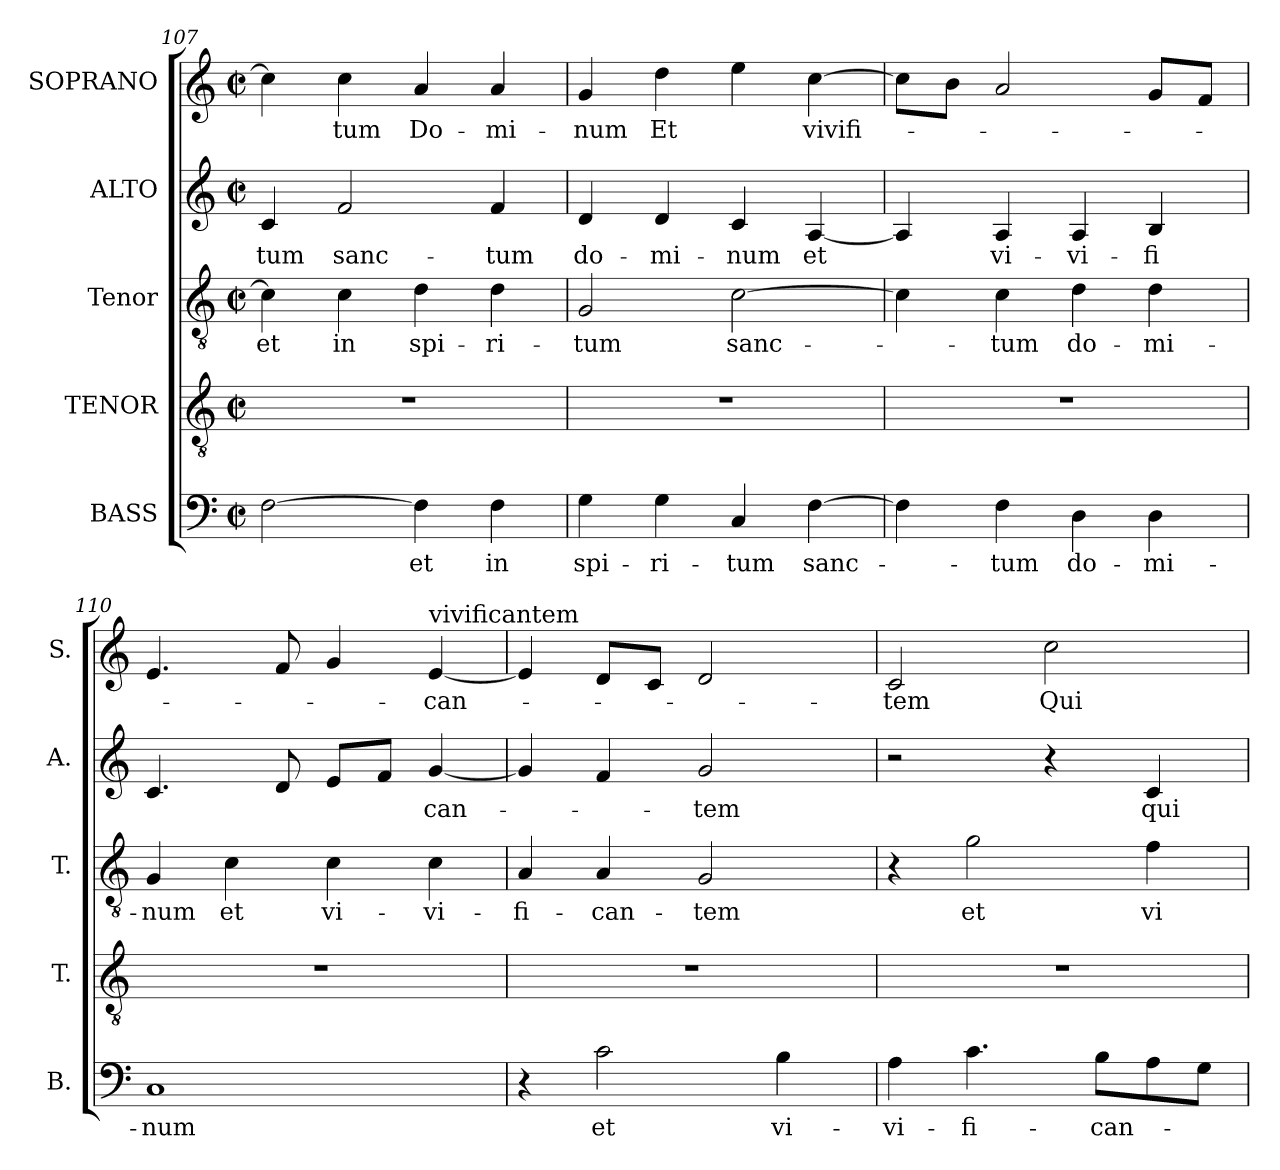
**kern	**text	**kern	**kern	**text	**kern	**text	**kern	**text
*part5	*part5	*part4	*part3	*part3	*part2	*part2	*part1	*part1
*staff5	*staff5	*staff4	*staff3	*staff3	*staff2	*staff2	*staff1	*staff1
*I"BASS	*	*I"TENOR	*I"Tenor	*	*I"ALTO	*	*I"SOPRANO	*
*I'B.	*	*I'T.	*I'T.	*	*I'A.	*	*I'S.	*
*clefF4	*	*clefGv2	*clefGv2	*	*clefG2	*	*clefG2	*
*	*	*ITrd7c12	*ITrd7c12	*	*	*	*	*
*k[]	*	*k[]	*k[]	*	*k[]	*	*k[]	*
*C:	*	*C:	*C:	*	*C:	*	*C:	*
*M2/2	*	*M2/2	*M2/2	*	*M2/2	*	*M2/2	*
*met(c|)	*	*met(c|)	*met(c|)	*	*met(c|)	*	*met(c|)	*
=107	=107	=107	=107	=107	=107	=107	=107	=107
!	!	!	!	!LO:LY:b:color=#000000	!	!	!	!
!	!	!	!	!	!	!LO:LY:b:color=#000000	!	!
[2Fi\	.	1r	4Ci\]	et	4ci/	-tum	4cci\]	.
!	!	!	!	!LO:LY:b:color=#000000	!	!	!	!
!	!	!	!	!	!	!LO:LY:b:color=#000000	!	!
!	!	!	!	!	!	!	!	!LO:LY:b:color=#000000
.	.	.	4Ci\	in	2fi/	sanc-	4cci\	tum
!	!LO:LY:b:color=#000000	!	!	!	!	!	!	!
!	!	!	!	!LO:LY:b:color=#000000	!	!	!	!
!	!	!	!	!	!	!	!	!LO:LY:b:color=#000000
4Fi\]	et	.	4Di\	spi-	.	.	4ai/	Do-
!	!LO:LY:b:color=#000000	!	!	!	!	!	!	!
!	!	!	!	!LO:LY:b:color=#000000	!	!	!	!
!	!	!	!	!	!	!LO:LY:b:color=#000000	!	!
!	!	!	!	!	!	!	!	!LO:LY:b:color=#000000
4Fi\	in	.	4Di\	-ri-	4fi/	-tum	4ai/	-mi-
!!LO:PB:g=z
=108	=108	=108	=108	=108	=108	=108	=108	=108
!	!LO:LY:b:color=#000000	!	!	!	!	!	!	!
!	!	!	!	!LO:LY:b:color=#000000	!	!	!	!
!	!	!	!	!	!	!LO:LY:b:color=#000000	!	!
!	!	!	!	!	!	!	!	!LO:LY:b:color=#000000
4Gi\	spi-	1r	2GGi/	-tum	4di/	do-	4gi/	-num
!	!LO:LY:b:color=#000000	!	!	!	!	!	!	!
!	!	!	!	!	!	!LO:LY:b:color=#000000	!	!
!	!	!	!	!	!	!	!	!LO:LY:b:color=#000000
4Gi\	-ri-	.	.	.	4di/	-mi-	4ddi\	Et
!	!LO:LY:b:color=#000000	!	!	!	!	!	!	!
!	!	!	!	!LO:LY:b:color=#000000	!	!	!	!
!	!	!	!	!	!	!LO:LY:b:color=#000000	!	!
4Ci/	-tum	.	[2Ci\	sanc-	4ci/	-num	4eei\	.
!	!LO:LY:b:color=#000000	!	!	!	!	!	!	!
!	!	!	!	!	!	!LO:LY:b:color=#000000	!	!
!	!	!	!	!	!	!	!	!LO:LY:b:color=#000000
[4Fi\	sanc-	.	.	.	[4Ai/	et	[4cci\	vivifi-
=109	=109	=109	=109	=109	=109	=109	=109	=109
4Fi\]	.	1r	4Ci\]	.	4Ai/]	.	8cci\L]	.
.	.	.	.	.	.	.	8bi\J	.
!	!LO:LY:b:color=#000000	!	!	!	!	!	!	!
!	!	!	!	!LO:LY:b:color=#000000	!	!	!	!
!	!	!	!	!	!	!LO:LY:b:color=#000000	!	!
4Fi\	-tum	.	4Ci\	-tum	4Ai/	vi-	2ai/	.
!	!LO:LY:b:color=#000000	!	!	!	!	!	!	!
!	!	!	!	!LO:LY:b:color=#000000	!	!	!	!
!	!	!	!	!	!	!LO:LY:b:color=#000000	!	!
4Di\	do-	.	4Di\	do-	4Ai/	-vi-	.	.
!	!LO:LY:b:color=#000000	!	!	!	!	!	!	!
!	!	!	!	!LO:LY:b:color=#000000	!	!	!	!
!	!	!	!	!	!	!LO:LY:b:color=#000000	!	!
4Di\	-mi-	.	4Di\	-mi-	4Bi/	-fi	8gi/L	.
.	.	.	.	.	.	.	8fi/J	.
=110	=110	=110	=110	=110	=110	=110	=110	=110
!	!LO:LY:b:color=#000000	!	!	!	!	!	!	!
!	!	!	!	!LO:LY:b:color=#000000	!	!	!	!
1Ci	-num	1r	4GGi/	-num	4.ci/	.	4.ei/	.
!	!	!	!	!LO:LY:b:color=#000000	!	!	!	!
.	.	.	4Ci\	et	.	.	.	.
.	.	.	.	.	8di/	.	8fi/	.
!	!	!	!	!LO:LY:b:color=#000000	!	!	!	!
.	.	.	4Ci\	vi-	8ei/L	.	4gi/	.
.	.	.	.	.	8fi/J	.	.	.
!	!	!	!	!LO:LY:b:color=#000000	!	!	!	!
!	!	!	!	!	!	!LO:LY:b:color=#000000	!	!
!	!	!	!	!	!	!	!LO:TX:a:t=vivificantem	!
!	!	!	!	!	!	!	!	!LO:LY:b:color=#000000
.	.	.	4Ci\	-vi-	[4gi/	can-	[4ei/	-can-
=111	=111	=111	=111	=111	=111	=111	=111	=111
!	!	!	!	!LO:LY:b:color=#000000	!	!	!	!
4r	.	1r	4AAi/	-fi-	4gi/]	.	4ei/]	.
!	!LO:LY:b:color=#000000	!	!	!	!	!	!	!
!	!	!	!	!LO:LY:b:color=#000000	!	!	!	!
2ci\	et	.	4AAi/	-can-	4fi/	.	8di/L	.
.	.	.	.	.	.	.	8ci/J	.
!	!	!	!	!LO:LY:b:color=#000000	!	!	!	!
!	!	!	!	!	!	!LO:LY:b:color=#000000	!	!
.	.	.	2GGi/	-tem	2gi/	-tem	2di/	.
!	!LO:LY:b:color=#000000	!	!	!	!	!	!	!
4Bi\	vi-	.	.	.	.	.	.	.
=112	=112	=112	=112	=112	=112	=112	=112	=112
!	!LO:LY:b:color=#000000	!	!	!	!	!	!	!
!	!	!	!	!	!	!	!	!LO:LY:b:color=#000000
4Ai\	-vi-	1r	4r	.	2r	.	2ci/	-tem
!	!LO:LY:b:color=#000000	!	!	!	!	!	!	!
!	!	!	!	!LO:LY:b:color=#000000	!	!	!	!
4.ci\	-fi-	.	2Gi\	et	.	.	.	.
!	!	!	!	!	!	!	!	!LO:LY:b:color=#000000
.	.	.	.	.	4r	.	2cci\	Qui
!	!LO:LY:b:color=#000000	!	!	!	!	!	!	!
8Bi\L	-can-	.	.	.	.	.	.	.
!	!	!	!	!LO:LY:b:color=#000000	!	!	!	!
!	!	!	!	!	!	!LO:LY:b:color=#000000	!	!
8Ai\	.	.	4Fi\	vi-	4ci/	qui	.	.
8Gi\J	.	.	.	.	.	.	.	.
=	=	=	=	=	=	=	=	=
*-	*-	*-	*-	*-	*-	*-	*-	*-
